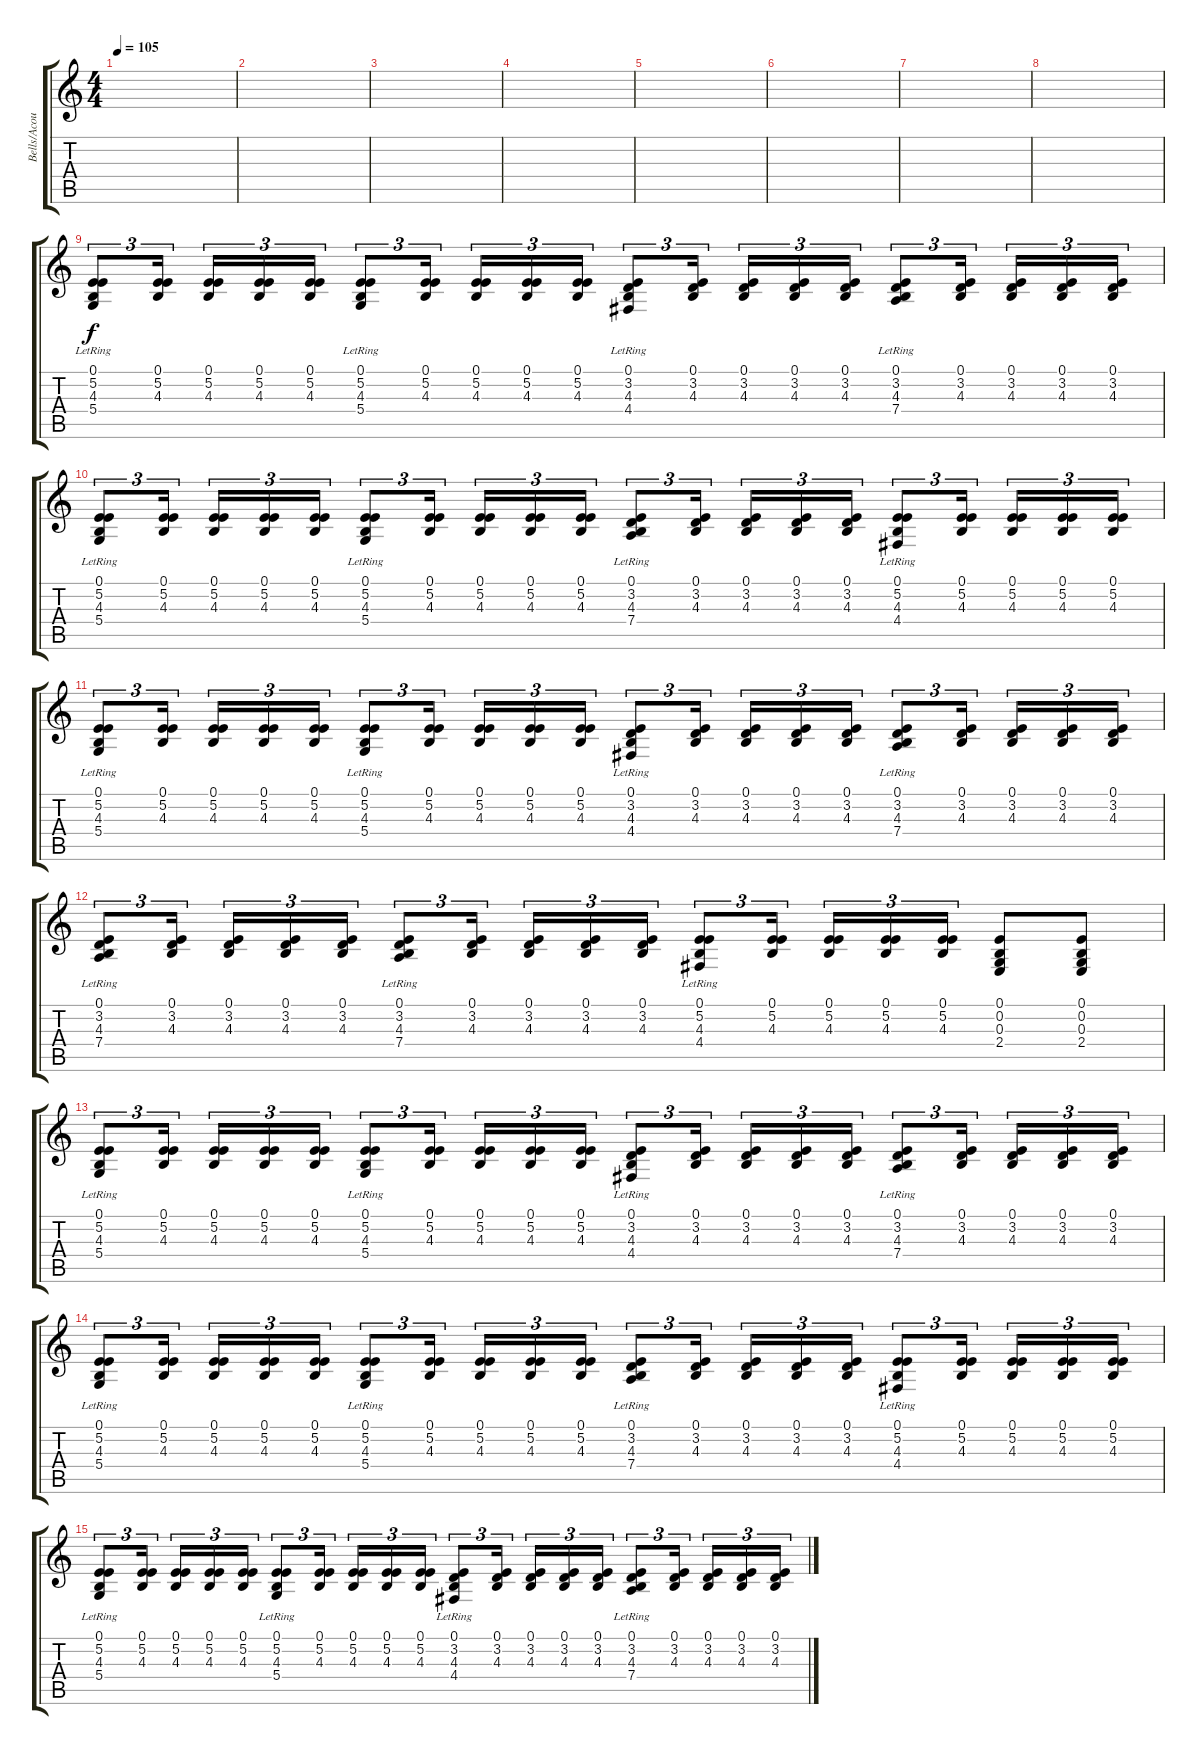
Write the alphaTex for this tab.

\track ("Bells/Acoustic Guitar" "Bells/Acou") {instrument musicbox}
\staff {score tabs}
\tuning (E4 B3 G3 D3 A2 E2) {hide}
\ts (4 4)
\tempo 105
\clef g2
\ks c
|
|
|
|
|
|
|
|
(0.1 5.2 4.3 5.4{lr}).8{tu (3 2) volume 12 instrument acousticguitarsteel} (0.1 5.2 4.3).16{tu (3 2)} (0.1 5.2 4.3).16{tu (3 2)} (0.1 5.2 4.3).16{tu (3 2)} (0.1 5.2 4.3).16{tu (3 2)} (0.1 5.2 4.3 5.4{lr}).8{tu (3 2)} (0.1 5.2 4.3).16{tu (3 2)} (0.1 5.2 4.3).16{tu (3 2)} (0.1 5.2 4.3).16{tu (3 2)} (0.1 5.2 4.3).16{tu (3 2)} (0.1 3.2 4.3 4.4{lr}).8{tu (3 2)} (0.1 3.2 4.3).16{tu (3 2)} (0.1 3.2 4.3).16{tu (3 2)} (0.1 3.2 4.3).16{tu (3 2)} (0.1 3.2 4.3).16{tu (3 2)} (0.1 3.2 4.3 7.4{lr}).8{tu (3 2)} (0.1 3.2 4.3).16{tu (3 2)} (0.1 3.2 4.3).16{tu (3 2)} (0.1 3.2 4.3).16{tu (3 2)} (0.1 3.2 4.3).16{tu (3 2)} |
(0.1 5.2 4.3 5.4{lr}).8{tu (3 2)} (0.1 5.2 4.3).16{tu (3 2)} (0.1 5.2 4.3).16{tu (3 2)} (0.1 5.2 4.3).16{tu (3 2)} (0.1 5.2 4.3).16{tu (3 2)} (0.1 5.2 4.3 5.4{lr}).8{tu (3 2)} (0.1 5.2 4.3).16{tu (3 2)} (0.1 5.2 4.3).16{tu (3 2)} (0.1 5.2 4.3).16{tu (3 2)} (0.1 5.2 4.3).16{tu (3 2)} (0.1 3.2 4.3 7.4{lr}).8{tu (3 2)} (0.1 3.2 4.3).16{tu (3 2)} (0.1 3.2 4.3).16{tu (3 2)} (0.1 3.2 4.3).16{tu (3 2)} (0.1 3.2 4.3).16{tu (3 2)} (0.1 5.2 4.3 4.4{lr}).8{tu (3 2)} (0.1 5.2 4.3).16{tu (3 2)} (0.1 5.2 4.3).16{tu (3 2)} (0.1 5.2 4.3).16{tu (3 2)} (0.1 5.2 4.3).16{tu (3 2)} |
(0.1 5.2 4.3 5.4{lr}).8{tu (3 2)} (0.1 5.2 4.3).16{tu (3 2)} (0.1 5.2 4.3).16{tu (3 2)} (0.1 5.2 4.3).16{tu (3 2)} (0.1 5.2 4.3).16{tu (3 2)} (0.1 5.2 4.3 5.4{lr}).8{tu (3 2)} (0.1 5.2 4.3).16{tu (3 2)} (0.1 5.2 4.3).16{tu (3 2)} (0.1 5.2 4.3).16{tu (3 2)} (0.1 5.2 4.3).16{tu (3 2)} (0.1 3.2 4.3 4.4{lr}).8{tu (3 2)} (0.1 3.2 4.3).16{tu (3 2)} (0.1 3.2 4.3).16{tu (3 2)} (0.1 3.2 4.3).16{tu (3 2)} (0.1 3.2 4.3).16{tu (3 2)} (0.1 3.2 4.3 7.4{lr}).8{tu (3 2)} (0.1 3.2 4.3).16{tu (3 2)} (0.1 3.2 4.3).16{tu (3 2)} (0.1 3.2 4.3).16{tu (3 2)} (0.1 3.2 4.3).16{tu (3 2)} |
(0.1 3.2 4.3 7.4{lr}).8{tu (3 2)} (0.1 3.2 4.3).16{tu (3 2)} (0.1 3.2 4.3).16{tu (3 2)} (0.1 3.2 4.3).16{tu (3 2)} (0.1 3.2 4.3).16{tu (3 2)} (0.1 3.2 4.3 7.4{lr}).8{tu (3 2)} (0.1 3.2 4.3).16{tu (3 2)} (0.1 3.2 4.3).16{tu (3 2)} (0.1 3.2 4.3).16{tu (3 2)} (0.1 3.2 4.3).16{tu (3 2)} (0.1 5.2 4.3 4.4{lr}).8{tu (3 2)} (0.1 5.2 4.3).16{tu (3 2)} (0.1 5.2 4.3).16{tu (3 2)} (0.1 5.2 4.3).16{tu (3 2)} (0.1 5.2 4.3).16{tu (3 2)} (0.1 0.2 0.3 2.4).8 (0.1 0.2 0.3 2.4).8 |
(0.1 5.2 4.3 5.4{lr}).8{tu (3 2) instrument acousticguitarsteel} (0.1 5.2 4.3).16{tu (3 2)} (0.1 5.2 4.3).16{tu (3 2)} (0.1 5.2 4.3).16{tu (3 2)} (0.1 5.2 4.3).16{tu (3 2)} (0.1 5.2 4.3 5.4{lr}).8{tu (3 2)} (0.1 5.2 4.3).16{tu (3 2)} (0.1 5.2 4.3).16{tu (3 2)} (0.1 5.2 4.3).16{tu (3 2)} (0.1 5.2 4.3).16{tu (3 2)} (0.1 3.2 4.3 4.4{lr}).8{tu (3 2)} (0.1 3.2 4.3).16{tu (3 2)} (0.1 3.2 4.3).16{tu (3 2)} (0.1 3.2 4.3).16{tu (3 2)} (0.1 3.2 4.3).16{tu (3 2)} (0.1 3.2 4.3 7.4{lr}).8{tu (3 2)} (0.1 3.2 4.3).16{tu (3 2)} (0.1 3.2 4.3).16{tu (3 2)} (0.1 3.2 4.3).16{tu (3 2)} (0.1 3.2 4.3).16{tu (3 2)} |
(0.1 5.2 4.3 5.4{lr}).8{tu (3 2)} (0.1 5.2 4.3).16{tu (3 2)} (0.1 5.2 4.3).16{tu (3 2)} (0.1 5.2 4.3).16{tu (3 2)} (0.1 5.2 4.3).16{tu (3 2)} (0.1 5.2 4.3 5.4{lr}).8{tu (3 2)} (0.1 5.2 4.3).16{tu (3 2)} (0.1 5.2 4.3).16{tu (3 2)} (0.1 5.2 4.3).16{tu (3 2)} (0.1 5.2 4.3).16{tu (3 2)} (0.1 3.2 4.3 7.4{lr}).8{tu (3 2)} (0.1 3.2 4.3).16{tu (3 2)} (0.1 3.2 4.3).16{tu (3 2)} (0.1 3.2 4.3).16{tu (3 2)} (0.1 3.2 4.3).16{tu (3 2)} (0.1 5.2 4.3 4.4{lr}).8{tu (3 2)} (0.1 5.2 4.3).16{tu (3 2)} (0.1 5.2 4.3).16{tu (3 2)} (0.1 5.2 4.3).16{tu (3 2)} (0.1 5.2 4.3).16{tu (3 2)} |
(0.1 5.2 4.3 5.4{lr}).8{tu (3 2)} (0.1 5.2 4.3).16{tu (3 2)} (0.1 5.2 4.3).16{tu (3 2)} (0.1 5.2 4.3).16{tu (3 2)} (0.1 5.2 4.3).16{tu (3 2)} (0.1 5.2 4.3 5.4{lr}).8{tu (3 2)} (0.1 5.2 4.3).16{tu (3 2)} (0.1 5.2 4.3).16{tu (3 2)} (0.1 5.2 4.3).16{tu (3 2)} (0.1 5.2 4.3).16{tu (3 2)} (0.1 3.2 4.3 4.4{lr}).8{tu (3 2)} (0.1 3.2 4.3).16{tu (3 2)} (0.1 3.2 4.3).16{tu (3 2)} (0.1 3.2 4.3).16{tu (3 2)} (0.1 3.2 4.3).16{tu (3 2)} (0.1 3.2 4.3 7.4{lr}).8{tu (3 2)} (0.1 3.2 4.3).16{tu (3 2)} (0.1 3.2 4.3).16{tu (3 2)} (0.1 3.2 4.3).16{tu (3 2)} (0.1 3.2 4.3).16{tu (3 2)}
